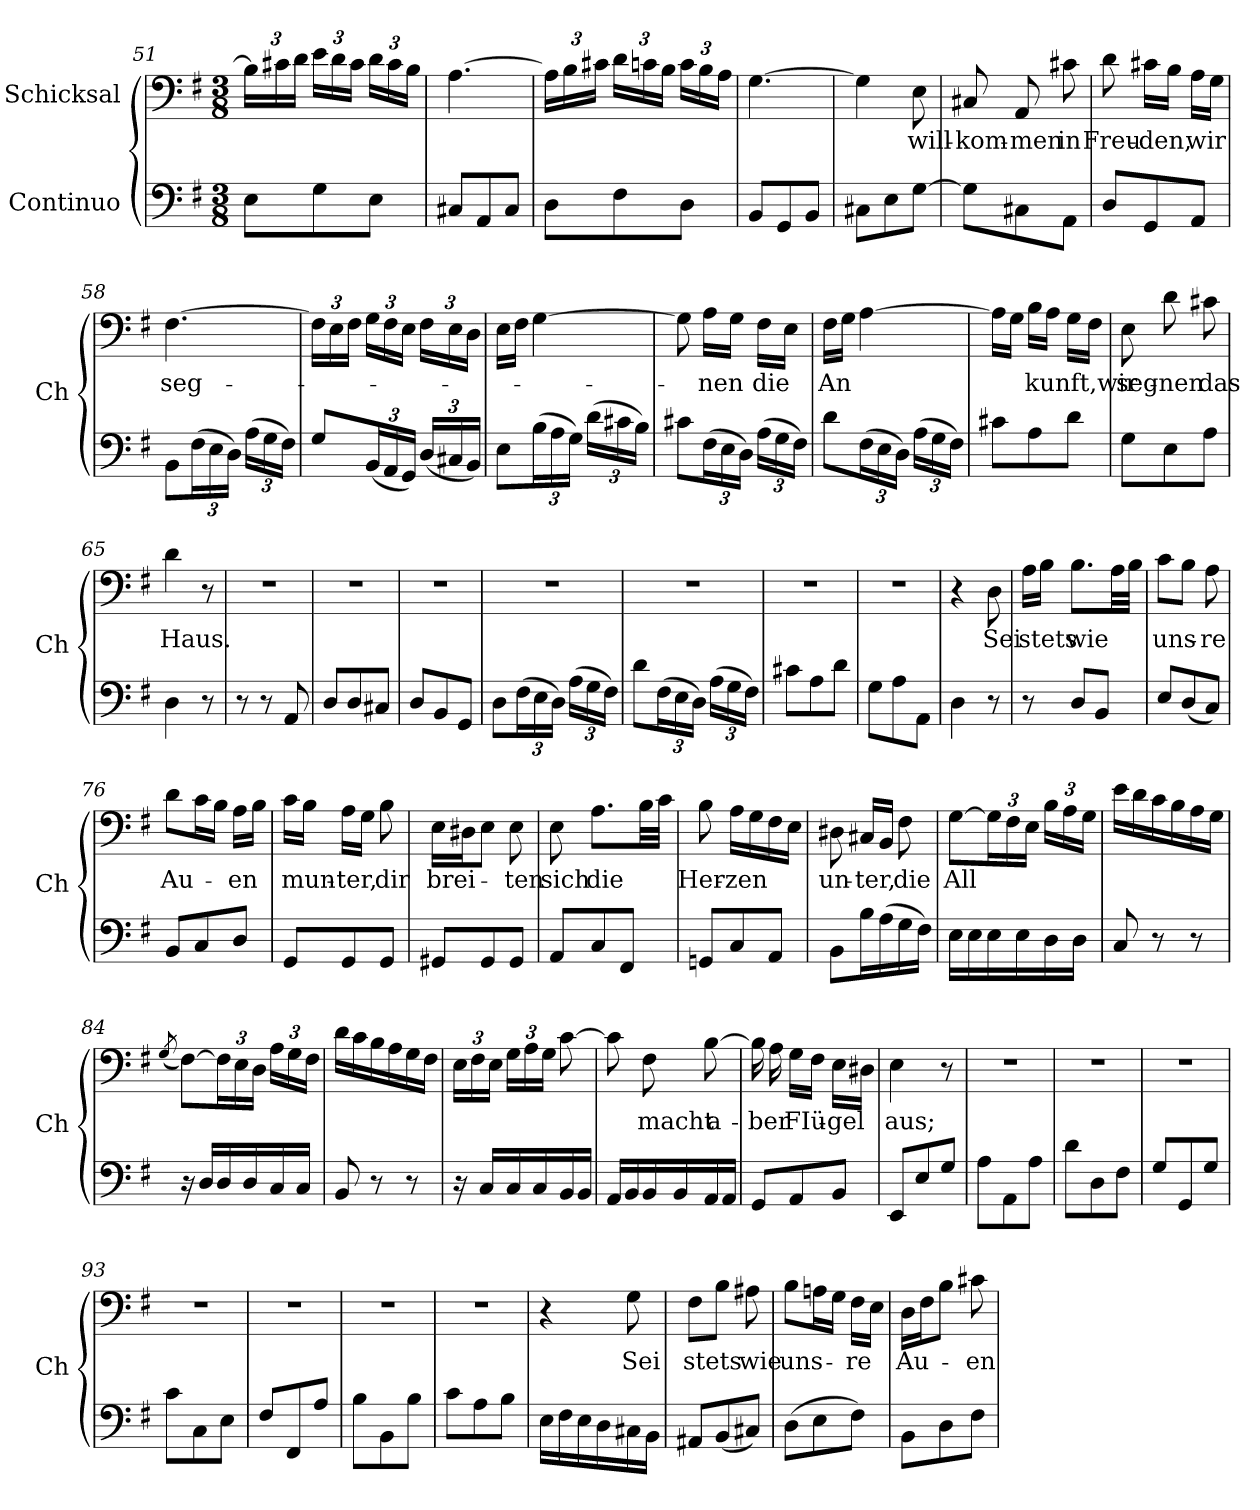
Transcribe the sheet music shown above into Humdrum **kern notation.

**kern	**kern	**text
*part2	*part1	*part1
*staff2	*staff1	*staff1
*I"Continuo	*I"Schicksal	*
*	*I'Ch	*
*clefF4	*clefF4	*
*k[f#]	*k[f#]	*
*M3/8	*M3/8	*
*	*Xbrackettup	*
=51	=51	=51
8E\L	24B\LL]	.
.	24c#X\	.
.	24d\JJ	.
8G\	24e\LL	.
.	24d\	.
.	24c#\JJ	.
8E\J	24d\LL	.
.	24c#\	.
.	24B\JJ	.
!!LO:LB:g=z
=52	=52	=52
8C#X/L	[4.A\	.
8AA/	.	.
8C#/J	.	.
=53	=53	=53
8D\L	24A\LL]	.
.	24B\	.
.	24c#X\JJ	.
8F#\	24d\LL	.
.	24cn\	.
.	24B\JJ	.
8D\J	24c\LL	.
.	24B\	.
.	24A\JJ	.
=54	=54	=54
8BB/L	[4.G\	.
8GG/	.	.
8BB/J	.	.
=55	=55	=55
8C#X\L	4G\]	.
8E\	.	.
!	!	!LO:LY:b
[8G\J	8E\	will-
=56	=56	=56
!	!	!LO:LY:b
8G\L]	8C#X/	-kom-
!	!	!LO:LY:b
8C#X\	8AA/	-men
!	!	!LO:LY:b
8AA\J	8c#X\	in
=57	=57	=57
!	!	!LO:LY:b
8D/L	8d\	Freu-
!	!	!LO:LY:b
8GG/	16c#X\LL	-den,
.	16B\JJ	.
!	!	!LO:LY:b
8AA/J	16A\LL	wir
.	16G\JJ	.
=58	=58	=58
!	!	!LO:LY:b
8BB\L	[4.F#\	seg-
*Xbrackettup	*	*
(>24F#\L	.	.
24E\	.	.
24D\JJ)	.	.
(>24A\LL	.	.
24G\	.	.
24F#\JJ)	.	.
!!LO:LB:g=z
=59	=59	=59
8G/L	24F#\LL]	.
.	24E\	.
.	24F#\JJ	.
(<24BB/L	24G\LL	.
24AA/	24F#\	.
24GG/JJ)	24E\JJ	.
(<24D/LL	24F#\LL	.
24C#X/	24E\	.
24BB/JJ)	24D\JJ	.
=60	=60	=60
8E\L	16E\LL	.
.	16F#\JJ	.
(>24B\L	[4G\	.
24A\	.	.
24G\JJ)	.	.
(>24d\LL	.	.
24c#X\	.	.
24B\JJ)	.	.
=61	=61	=61
8c#X\L	8G\]	.
!	!	!LO:LY:b
(>24F#\L	16A\LL	-nen
24E\	.	.
.	16G\JJ	.
24D\JJ)	.	.
!	!	!LO:LY:b
(>24A\LL	16F#\LL	die
24G\	.	.
.	16E\JJ	.
24F#\JJ)	.	.
=62	=62	=62
!	!	!LO:LY:b
8d\L	16F#\LL	An-
.	16G\JJ	.
(>24F#\L	[4A\	.
24E\	.	.
24D\JJ)	.	.
(>24A\LL	.	.
24G\	.	.
24F#\JJ)	.	.
=63	=63	=63
8c#X\L	16A\LL]	.
!	!	!LO:LY:b
.	16G\JJ	--
8A\	16B\LL	.
!	!	!LO:LY:b
.	16A\JJ	kunft,wir
8d\J	16G\LL	.
.	16F#\JJ	.
=64	=64	=64
!	!	!LO:LY:b
8G\L	8E\	seg-
!	!	!LO:LY:b
8E\	8d\	-nen
!	!	!LO:LY:b
8A\J	8c#X\	das
!!LO:LB:g=z
=65	=65	=65
!	!	!LO:LY:b
4D\	4d\	Haus.
8r	8r	.
=66	=66	=66
8r	4.r	.
8r	.	.
8AA/	.	.
=67	=67	=67
8D/L	4.r	.
8D/	.	.
8C#X/J	.	.
=68	=68	=68
8D/L	4.r	.
8BB/	.	.
8GG/J	.	.
=69	=69	=69
8D\L	4.r	.
(>24F#\L	.	.
24E\	.	.
24D\JJ)	.	.
(>24A\LL	.	.
24G\	.	.
24F#\JJ)	.	.
=70	=70	=70
8d\L	4.r	.
(>24F#\L	.	.
24E\	.	.
24D\JJ)	.	.
(>24A\LL	.	.
24G\	.	.
24F#\JJ)	.	.
=71	=71	=71
8c#X\L	4.r	.
8A\	.	.
8d\J	.	.
=72	=72	=72
8G\L	4.r	.
8A\	.	.
8AA\J	.	.
=73	=73	=73
4D\	4r	.
!	!	!LO:LY:b
8r	8D\	Sei
=74	=74	=74
8r	16A\LL	.
!	!	!LO:LY:b
.	16B\JJ	stets
!	!	!LO:LY:b
8D/L	8.B\L	wie
8BB/J	.	.
.	32A\LL	.
.	32B\JJJ	.
=75	=75	=75
!	!	!LO:LY:b
8E/L	8c\L	uns-
(<8D/	8B\J	.
!	!	!LO:LY:b
8C/J)	8A\	-re
!!LO:PB:g=z
=76	=76	=76
!	!	!LO:LY:b
8BB/L	8d\L	Au-
8C/	16c\L	.
.	16B\JJ	.
!	!	!LO:LY:b
8D/J	16A\LL	-en
.	16B\JJ	.
=77	=77	=77
8GG/L	16c\LL	.
!	!	!LO:LY:b
.	16B\JJ	mun-
!	!	!LO:LY:b
8GG/	16A\LL	-ter,
.	16G\JJ	.
!	!	!LO:LY:b
8GG/J	8B\	dir
=78	=78	=78
!	!	!LO:LY:b
8GG#X/L	16E\LL	brei-
.	16D#X\J	.
8GG#/	8E\J	.
!	!	!LO:LY:b
8GG#/J	8E\	-ten
=79	=79	=79
!	!	!LO:LY:b
8AA/L	8E\	sich
!	!	!LO:LY:b
8C/	8.A\L	die
8FF#/J	.	.
.	32B\LL	.
.	32c\JJJ	.
=80	=80	=80
!	!	!LO:LY:b
8GGn/L	8B\	Her-
!	!	!LO:LY:b
8C/	16A\LL	-zen
.	16G\	.
8AA/J	16F#\	.
.	16E\JJ	.
=81	=81	=81
!	!	!LO:LY:b
8BB\L	8D#X\	un-
!	!	!LO:LY:b
16B\L	16C#X/LL	-ter,
(>16A\	16BB/JJ	.
!	!	!LO:LY:b
16G\	8F#\	die
16F#\JJ)	.	.
=82	=82	=82
!	!	!LO:LY:b
16E\LL	[8G\L	All
16E\	.	.
16E\	24G\L]	.
!	!	!LO:LY:b
.	24F#\	---
16E\	.	.
.	24E\JJ	.
16D\	24B\LL	.
!	!	!LO:LY:b
.	24A\	---
16D\JJ	.	.
.	24G\JJ	.
!!LO:LB:g=z
=83	=83	=83
!	!	!LO:LY:b
8C/	16e\LL	---
.	16d\	.
8r	16c\	.
.	16B\	.
!	!	!LO:LY:b
8r	16A\	---
.	16G\JJ	.
=84	=84	=84
.	(<8qG/	.
16r	[8F#\L)	.
16D/LL	.	.
16D/	24F#\L]	.
!	!	!LO:LY:b
.	24E\	---
16D/	.	.
.	24D\JJ	.
16C/	24A\LL	.
!	!	!LO:LY:b
.	24G\	---
16C/JJ	.	.
.	24F#\JJ	.
=85	=85	=85
8BB/	16d\LL	.
.	16c\	.
8r	16B\	.
.	16A\	.
8r	16G\	.
!	!	!LO:LY:b
.	16F#\JJ	--
=86	=86	=86
16r	24E\LL	.
.	24F#\	.
16C/LL	.	.
.	24E\JJ	.
16C/	24G\LL	.
.	24A\	.
16C/	.	.
.	24G\JJ	.
16BB/	[8c\	.
16BB/JJ	.	.
=87	=87	=87
16AA/LL	8c\]	.
16BB/	.	.
!	!	!LO:LY:b
16BB/	8F#\	-macht
16BB/	.	.
!	!	!LO:LY:b
16AA/	[8B\	a-
16AA/JJ	.	.
=88	=88	=88
8GG/L	16B\]	.
!	!	!LO:LY:b
.	16A\	-ber
!	!	!LO:LY:b
8AA/	16G\LL	FIü-
.	16F#\JJ	.
!	!	!LO:LY:b
8BB/J	16E\LL	-gel
.	16D#X\JJ	.
!!LO:LB:g=z
=89	=89	=89
!	!	!LO:LY:b
8EE/L	4E\	aus;
8E/	.	.
8G/J	8r	.
=90	=90	=90
8A\L	4.r	.
8AA\	.	.
8A\J	.	.
=91	=91	=91
8d\L	4.r	.
8D\	.	.
8F#\J	.	.
=92	=92	=92
8G/L	4.r	.
8GG/	.	.
8G/J	.	.
=93	=93	=93
8c\L	4.r	.
8C\	.	.
8E\J	.	.
=94	=94	=94
8F#/L	4.r	.
8FF#/	.	.
8A/J	.	.
=95	=95	=95
8B\L	4.r	.
8BB\	.	.
8B\J	.	.
=96	=96	=96
8c\L	4.r	.
8A\	.	.
8B\J	.	.
=97	=97	=97
16E\LL	4r	.
16F#\	.	.
16E\	.	.
16D\	.	.
!	!	!LO:LY:b
16C#X\	8G\	Sei
16BB\JJ	.	.
=98	=98	=98
!	!	!LO:LY:b
8AA#X/L	8F#\L	stets
(<8BB/	8B\J	.
!	!	!LO:LY:b
8C#X/J)	8A#X\	wie
=99	=99	=99
!	!	!LO:LY:b
(>8D\L	8B\L	uns-
8E\	16An\L	.
.	16G\JJ	.
!	!	!LO:LY:b
8F#\J)	16F#\LL	-re
.	16E\JJ	.
!!LO:LB:g=z
=100	=100	=100
!	!	!LO:LY:b
8BB\L	16D\LL	Au-
.	16F#\J	.
8D\	8B\J	.
!	!	!LO:LY:b
8F#\J	8c#X\	-en
=	=	=
*-	*-	*-
